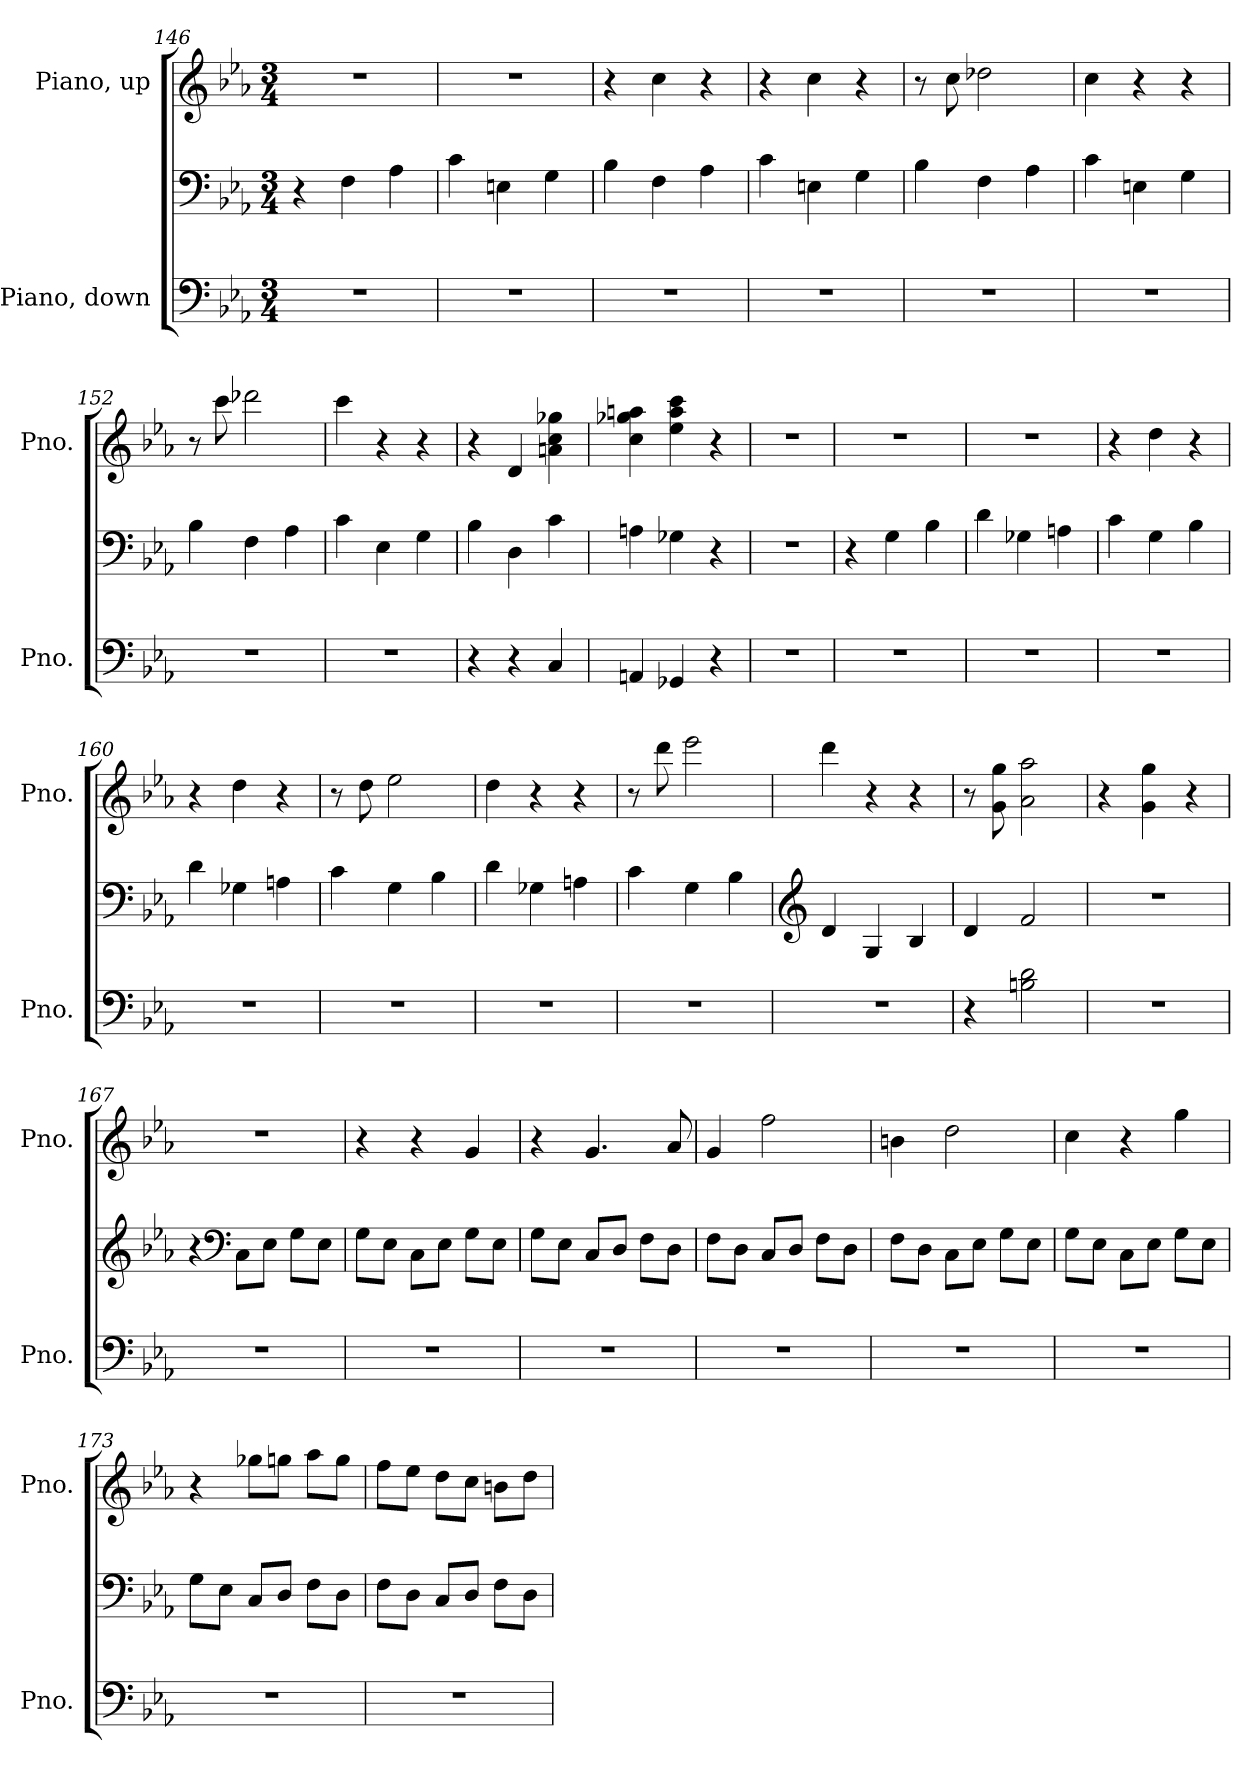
**kern	**kern	**kern
*part2	*part2	*part1
*staff3	*staff2	*staff1
*I"Piano, down	*	*I"Piano, up
*I'Pno.	*	*I'Pno.
*clefF4	*clefF4	*clefG2
*k[b-e-a-]	*k[b-e-a-]	*k[b-e-a-]
*M3/4	*M3/4	*M3/4
=146	=146	=146
2.r	4r	2.r
.	4F\	.
.	4A-\	.
=147	=147	=147
2.r	4c\	2.r
.	4En\	.
.	4G\	.
=148	=148	=148
2.r	4B-\	4r
.	4F\	4cc\
.	4A-\	4r
=149	=149	=149
2.r	4c\	4r
.	4En\	4cc\
.	4G\	4r
=150	=150	=150
2.r	4B-\	8r
.	.	8cc\
.	4F\	2dd-X\
.	4A-\	.
!!LO:PB:g=z
=151	=151	=151
2.r	4c\	4cc\
.	4En\	4r
.	4G\	4r
=152	=152	=152
2.r	4B-\	8r
.	.	8ccc\
.	4F\	2ddd-X\
.	4A-\	.
=153	=153	=153
2.r	4c\	4ccc\
.	4E-\	4r
.	4G\	4r
=154	=154	=154
4r	4B-\	4r
4r	4D\	4d/
4C/	4c\	4an\ 4cc\ 4gg-X\
=155	=155	=155
4AAn/	4An\	4cc\ 4gg-X\ 4aan\
4GG-X/	4G-X\	4ee-\ 4aa\ 4ccc\
4r	4r	4r
=156	=156	=156
2.r	2.r	2.r
=157	=157	=157
2.r	4r	2.r
.	4G\	.
.	4B-\	.
=158	=158	=158
2.r	4d\	2.r
.	4G-X\	.
.	4An\	.
=159	=159	=159
2.r	4c\	4r
.	4G\	4dd\
.	4B-\	4r
!!LO:LB:g=z
=160	=160	=160
2.r	4d\	4r
.	4G-X\	4dd\
.	4An\	4r
=161	=161	=161
2.r	4c\	8r
.	.	8dd\
.	4G\	2ee-\
.	4B-\	.
=162	=162	=162
2.r	4d\	4dd\
.	4G-X\	4r
.	4An\	4r
=163	=163	=163
2.r	4c\	8r
.	.	8ddd\
.	4G\	2eee-\
.	4B-\	.
=164	=164	=164
*	*clefG2	*
2.r	4d/	4ddd\
.	4G/	4r
.	4B-/	4r
=165	=165	=165
4r	4d/	8r
.	.	8g\ 8gg\
2Bn\ 2d\	2f/	2a-\ 2aa-\
=166	=166	=166
2.r	2.r	4r
.	.	4g\ 4gg\
.	.	4r
!!LO:LB:g=z
=167	=167	=167
2.r	4r	2.r
*	*clefF4	*
.	8C\L	.
.	8E-\J	.
.	8G\L	.
.	8E-\J	.
=168	=168	=168
2.r	8G\L	4r
.	8E-\J	.
.	8C\L	4r
.	8E-\J	.
.	8G\L	4g/
.	8E-\J	.
=169	=169	=169
2.r	8G\L	4r
.	8E-\J	.
.	8C/L	4.g/
.	8D/J	.
.	8F\L	.
.	8D\J	8a-/
=170	=170	=170
2.r	8F\L	4g/
.	8D\J	.
.	8C/L	2ff\
.	8D/J	.
.	8F\L	.
.	8D\J	.
=171	=171	=171
2.r	8F\L	4bn\
.	8D\J	.
.	8C\L	2dd\
.	8E-\J	.
.	8G\L	.
.	8E-\J	.
=172	=172	=172
2.r	8G\L	4cc\
.	8E-\J	.
.	8C\L	4r
.	8E-\J	.
.	8G\L	4gg\
.	8E-\J	.
!!LO:LB:g=z
=173	=173	=173
2.r	8G\L	4r
.	8E-\J	.
.	8C/L	8gg-X\L
.	8D/J	8ggn\J
.	8F\L	8aa-\L
.	8D\J	8gg\J
=174	=174	=174
2.r	8F\L	8ff\L
.	8D\J	8ee-\J
.	8C/L	8dd\L
.	8D/J	8cc\J
.	8F\L	8bn\L
.	8D\J	8dd\J
=	=	=
*-	*-	*-
